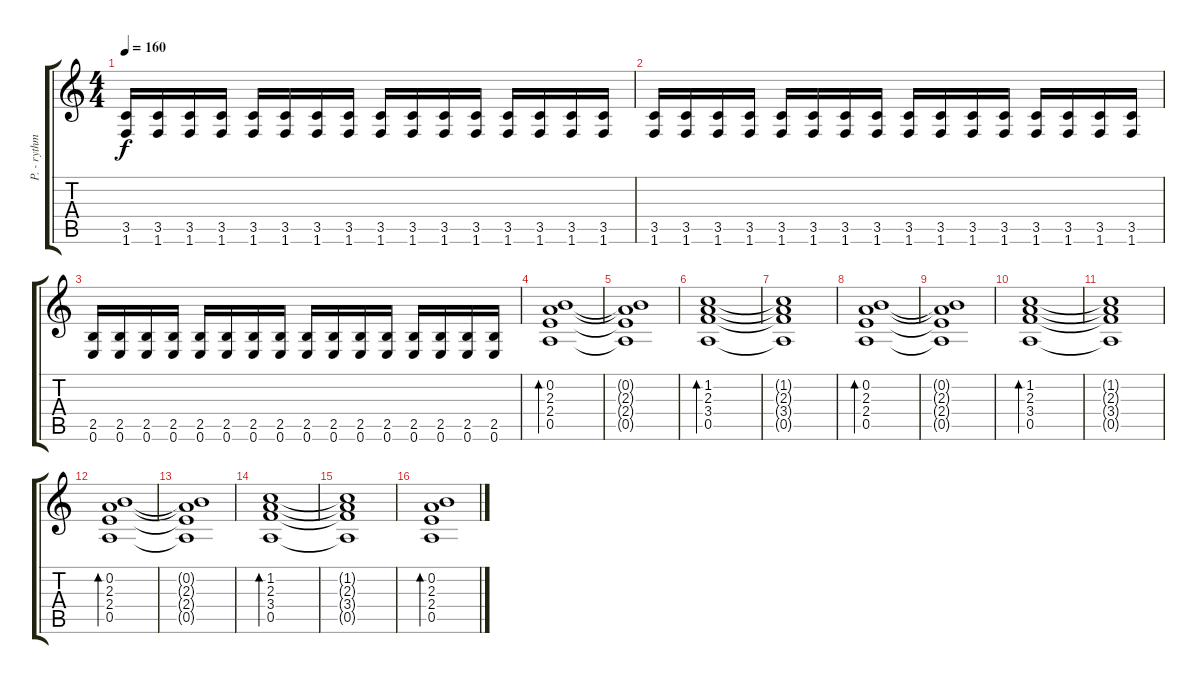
\track ("P. - rythm guitar" "P. - rythm") {instrument distortionguitar}
\staff {score tabs}
\tuning (E4 B3 G3 D3 A2 E2) {hide}
\ts (4 4)
\tempo 160
\clef g2
\ks c
(3.5 1.6).16{dy f} (3.5 1.6).16 (3.5 1.6).16 (3.5 1.6).16 (3.5 1.6).16 (3.5 1.6).16 (3.5 1.6).16 (3.5 1.6).16 (3.5 1.6).16 (3.5 1.6).16 (3.5 1.6).16 (3.5 1.6).16 (3.5 1.6).16 (3.5 1.6).16 (3.5 1.6).16 (3.5 1.6).16 |
(3.5 1.6).16 (3.5 1.6).16 (3.5 1.6).16 (3.5 1.6).16 (3.5 1.6).16 (3.5 1.6).16 (3.5 1.6).16 (3.5 1.6).16 (3.5 1.6).16 (3.5 1.6).16 (3.5 1.6).16 (3.5 1.6).16 (3.5 1.6).16 (3.5 1.6).16 (3.5 1.6).16 (3.5 1.6).16 |
(2.5 0.6).16 (2.5 0.6).16 (2.5 0.6).16 (2.5 0.6).16 (2.5 0.6).16 (2.5 0.6).16 (2.5 0.6).16 (2.5 0.6).16 (2.5 0.6).16 (2.5 0.6).16 (2.5 0.6).16 (2.5 0.6).16 (2.5 0.6).16 (2.5 0.6).16 (2.5 0.6).16 (2.5 0.6).16 |
(0.2 2.3 2.4 0.5).1{bd 120} |
(0.2{t} 2.3{t} 2.4{t} 0.5{t}).1 |
(1.2 2.3 3.4 0.5).1{bd 120} |
(1.2{t} 2.3{t} 3.4{t} 0.5{t}).1 |
(0.2 2.3 2.4 0.5).1{bd 120} |
(0.2{t} 2.3{t} 2.4{t} 0.5{t}).1 |
(1.2 2.3 3.4 0.5).1{bd 120} |
(1.2{t} 2.3{t} 3.4{t} 0.5{t}).1 |
(0.2 2.3 2.4 0.5).1{bd 120} |
(0.2{t} 2.3{t} 2.4{t} 0.5{t}).1 |
(1.2 2.3 3.4 0.5).1{bd 120} |
(1.2{t} 2.3{t} 3.4{t} 0.5{t}).1 |
(0.2 2.3 2.4 0.5).1{bd 120}
